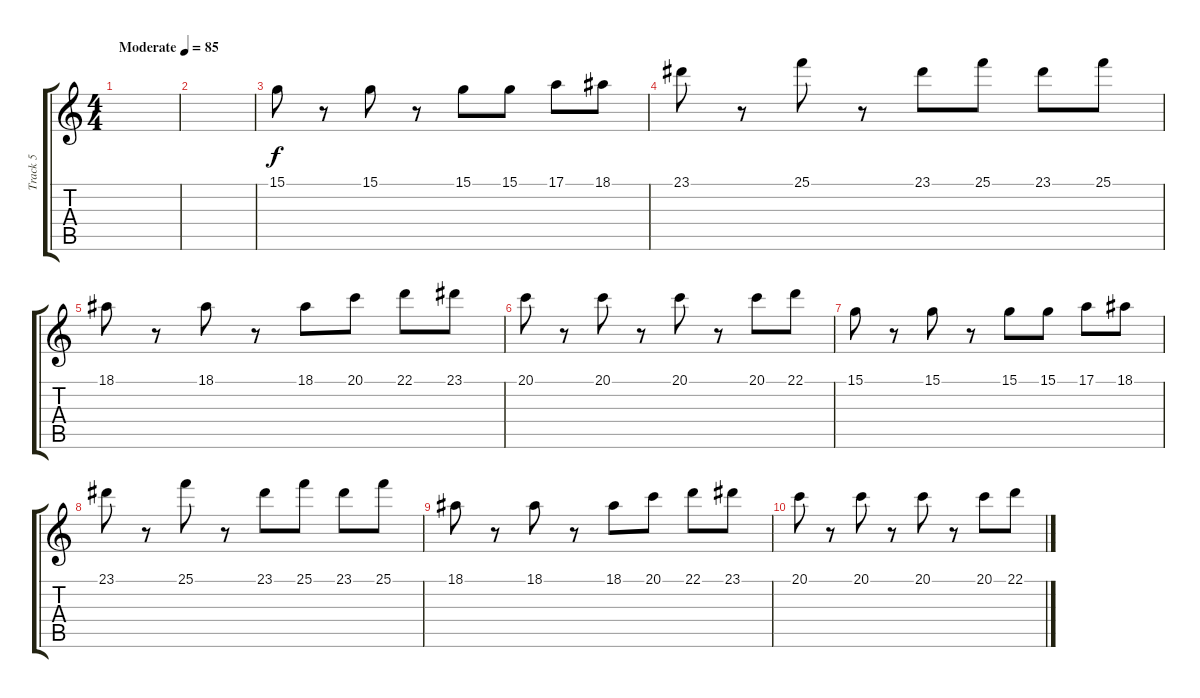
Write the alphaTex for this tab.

\track ("Track 5" "Track 5") {instrument pad1newage}
\staff {score tabs}
\tuning (E4 B3 G3 D3 A2 E2) {hide}
\ts (4 4)
\tempo (85 "Moderate")
\clef g2
\ks c
|
|
15.1.8 r.8 15.1.8 r.8 15.1.8 15.1.8 17.1.8 18.1.8 |
23.1.8 r.8 25.1.8 r.8 23.1.8 25.1.8 23.1.8 25.1.8 |
18.1.8 r.8 18.1.8 r.8 18.1.8 20.1.8 22.1.8 23.1.8 |
20.1.8 r.8 20.1.8 r.8 20.1.8 r.8 20.1.8 22.1.8 |
15.1.8 r.8 15.1.8 r.8 15.1.8 15.1.8 17.1.8 18.1.8 |
23.1.8 r.8 25.1.8 r.8 23.1.8 25.1.8 23.1.8 25.1.8 |
18.1.8 r.8 18.1.8 r.8 18.1.8 20.1.8 22.1.8 23.1.8 |
20.1.8 r.8 20.1.8 r.8 20.1.8 r.8 20.1.8 22.1.8
